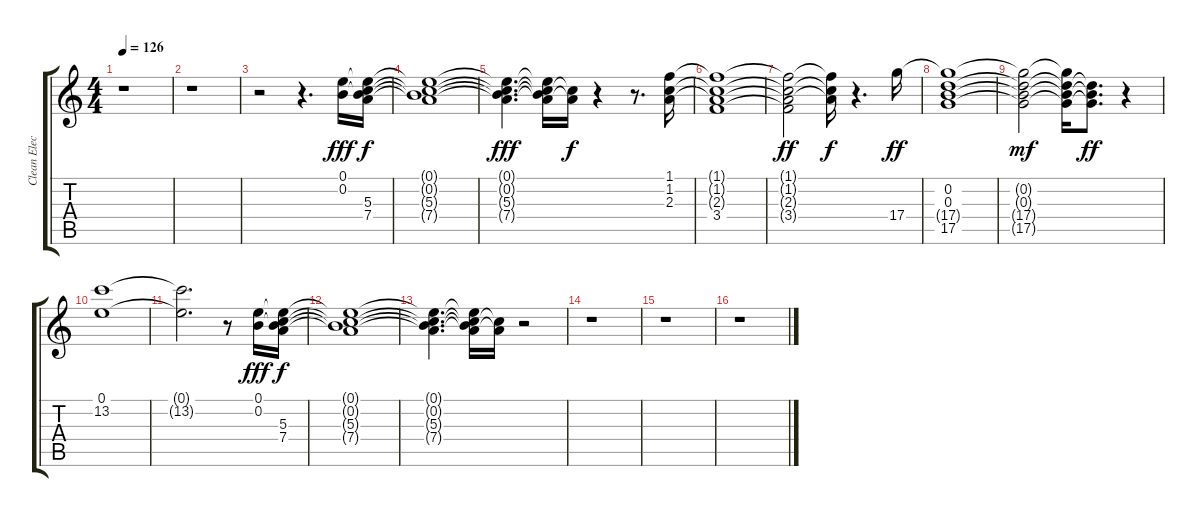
\track ("Clean Elec." "Clean Elec") {instrument electricguitarclean}
\staff {score tabs}
\tuning (E4 B3 G3 D3 A2 E2) {hide}
\ts (4 4)
\tempo 126
\clef g2
\ks c
r.1{dy f} |
r.1 |
r.2 r.4{d} (0.1 0.2).16{dy fff} (0.1{t} 0.2{t} 5.3 7.4).16{dy f} |
(0.1{t} 0.2{t} 5.3{t} 7.4{t}).1 |
(0.1{t} 0.2{t} 5.3{t} 7.4{t}).4{d dy fff} (0.1{t} 0.2{t} 5.3{t} 7.4{t}).16 (5.3{t} 7.4{t}).16{dy f} r.4 r.8{d} (1.1 1.2 2.3).16 |
(1.1{t} 1.2{t} 2.3{t} 3.4).1 |
(1.1{t} 1.2{t} 2.3{t} 3.4{t}).2{dy ff} (1.1{t} 1.2{t} 2.3{t}).16{dy f} r.4{d} 17.4.16{dy ff} |
(0.2 0.3 17.4{t} 17.5).1 |
(0.2{t} 0.3{t} 17.4{t} 17.5{t}).2{dy mf} (0.2{t} 0.3{t} 17.4{t} 17.5{t}).16 (0.2{t} 0.3{t} 17.5{t}).8{d dy ff} r.4 |
(0.1 13.2).1 |
(0.1{t} 13.2{t}).2{d} r.8 (0.1 0.2).16{dy fff} (0.1{t} 0.2{t} 5.3 7.4).16{dy f} |
(0.1{t} 0.2{t} 5.3{t} 7.4{t}).1 |
(0.1{t} 0.2{t} 5.3{t} 7.4{t}).4{d} (0.1{t} 0.2{t} 5.3{t} 7.4{t}).16 (5.3{t} 7.4{t}).16 r.2 |
r.1 |
r.1 |
r.1
